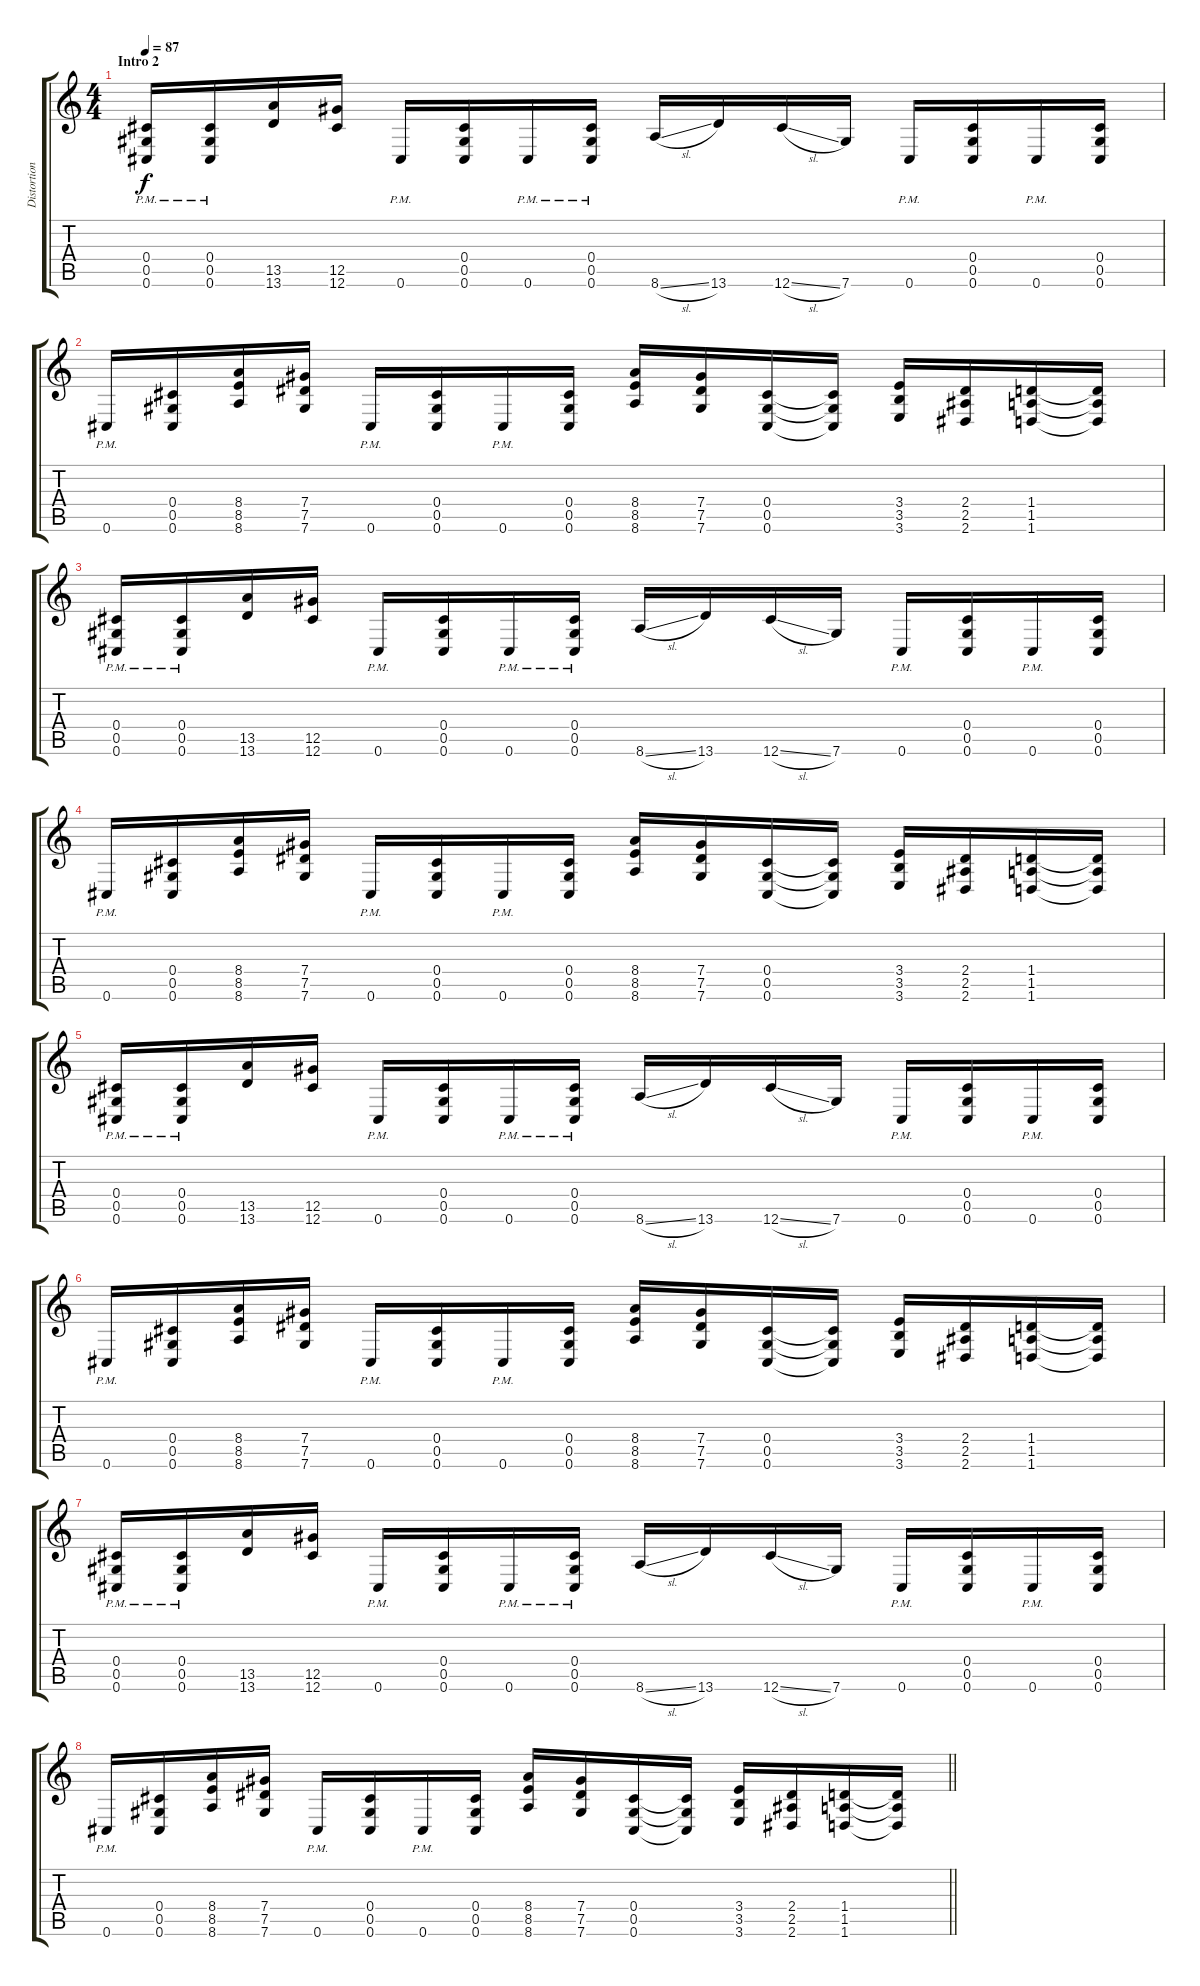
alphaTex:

\track ("Distortion 1" "Distortion") {instrument distortionguitar}
\staff {score tabs}
\tuning (Eb4 Bb3 Gb3 Db3 Ab2 Db2) {hide}
\ts (4 4)
\section ("" "Intro 2")
\tempo 87
\clef g2
\ks c
(0.4{pm} 0.5{pm} 0.6{pm}).16{dy f} (0.4{pm} 0.5{pm} 0.6{pm}).16 (13.5 13.6).16 (12.5 12.6).16 0.6{pm}.16 (0.4 0.5 0.6).16 0.6{pm}.16 (0.4{pm} 0.5{pm} 0.6{pm}).16 8.6{sl}.16 13.6.16 12.6{sl}.16 7.6.16 0.6{pm}.16 (0.4 0.5 0.6).16 0.6{pm}.16 (0.4 0.5 0.6).16 |
0.6{pm}.16 (0.4 0.5 0.6).16 (8.4 8.5 8.6).16 (7.4 7.5 7.6).16 0.6{pm}.16 (0.4 0.5 0.6).16 0.6{pm}.16 (0.4 0.5 0.6).16 (8.4 8.5 8.6).16 (7.4 7.5 7.6).16 (0.4 0.5 0.6).16 (0.4{t} 0.5{t} 0.6{t}).16 (3.4 3.5 3.6).16 (2.4 2.5 2.6).16 (1.4 1.5 1.6).16 (1.4{t} 1.5{t} 1.6{t}).16 |
(0.4{pm} 0.5{pm} 0.6{pm}).16 (0.4{pm} 0.5{pm} 0.6{pm}).16 (13.5 13.6).16 (12.5 12.6).16 0.6{pm}.16 (0.4 0.5 0.6).16 0.6{pm}.16 (0.4{pm} 0.5{pm} 0.6{pm}).16 8.6{sl}.16 13.6.16 12.6{sl}.16 7.6.16 0.6{pm}.16 (0.4 0.5 0.6).16 0.6{pm}.16 (0.4 0.5 0.6).16 |
0.6{pm}.16 (0.4 0.5 0.6).16 (8.4 8.5 8.6).16 (7.4 7.5 7.6).16 0.6{pm}.16 (0.4 0.5 0.6).16 0.6{pm}.16 (0.4 0.5 0.6).16 (8.4 8.5 8.6).16 (7.4 7.5 7.6).16 (0.4 0.5 0.6).16 (0.4{t} 0.5{t} 0.6{t}).16 (3.4 3.5 3.6).16 (2.4 2.5 2.6).16 (1.4 1.5 1.6).16 (1.4{t} 1.5{t} 1.6{t}).16 |
(0.4{pm} 0.5{pm} 0.6{pm}).16 (0.4{pm} 0.5{pm} 0.6{pm}).16 (13.5 13.6).16 (12.5 12.6).16 0.6{pm}.16 (0.4 0.5 0.6).16 0.6{pm}.16 (0.4{pm} 0.5{pm} 0.6{pm}).16 8.6{sl}.16 13.6.16 12.6{sl}.16 7.6.16 0.6{pm}.16 (0.4 0.5 0.6).16 0.6{pm}.16 (0.4 0.5 0.6).16 |
0.6{pm}.16 (0.4 0.5 0.6).16 (8.4 8.5 8.6).16 (7.4 7.5 7.6).16 0.6{pm}.16 (0.4 0.5 0.6).16 0.6{pm}.16 (0.4 0.5 0.6).16 (8.4 8.5 8.6).16 (7.4 7.5 7.6).16 (0.4 0.5 0.6).16 (0.4{t} 0.5{t} 0.6{t}).16 (3.4 3.5 3.6).16 (2.4 2.5 2.6).16 (1.4 1.5 1.6).16 (1.4{t} 1.5{t} 1.6{t}).16 |
(0.4{pm} 0.5{pm} 0.6{pm}).16 (0.4{pm} 0.5{pm} 0.6{pm}).16 (13.5 13.6).16 (12.5 12.6).16 0.6{pm}.16 (0.4 0.5 0.6).16 0.6{pm}.16 (0.4{pm} 0.5{pm} 0.6{pm}).16 8.6{sl}.16 13.6.16 12.6{sl}.16 7.6.16 0.6{pm}.16 (0.4 0.5 0.6).16 0.6{pm}.16 (0.4 0.5 0.6).16 |
\barLineRight lightlight
0.6{pm}.16 (0.4 0.5 0.6).16 (8.4 8.5 8.6).16 (7.4 7.5 7.6).16 0.6{pm}.16 (0.4 0.5 0.6).16 0.6{pm}.16 (0.4 0.5 0.6).16 (8.4 8.5 8.6).16 (7.4 7.5 7.6).16 (0.4 0.5 0.6).16 (0.4{t} 0.5{t} 0.6{t}).16 (3.4 3.5 3.6).16 (2.4 2.5 2.6).16 (1.4 1.5 1.6).16 (1.4{t} 1.5{t} 1.6{t}).16
